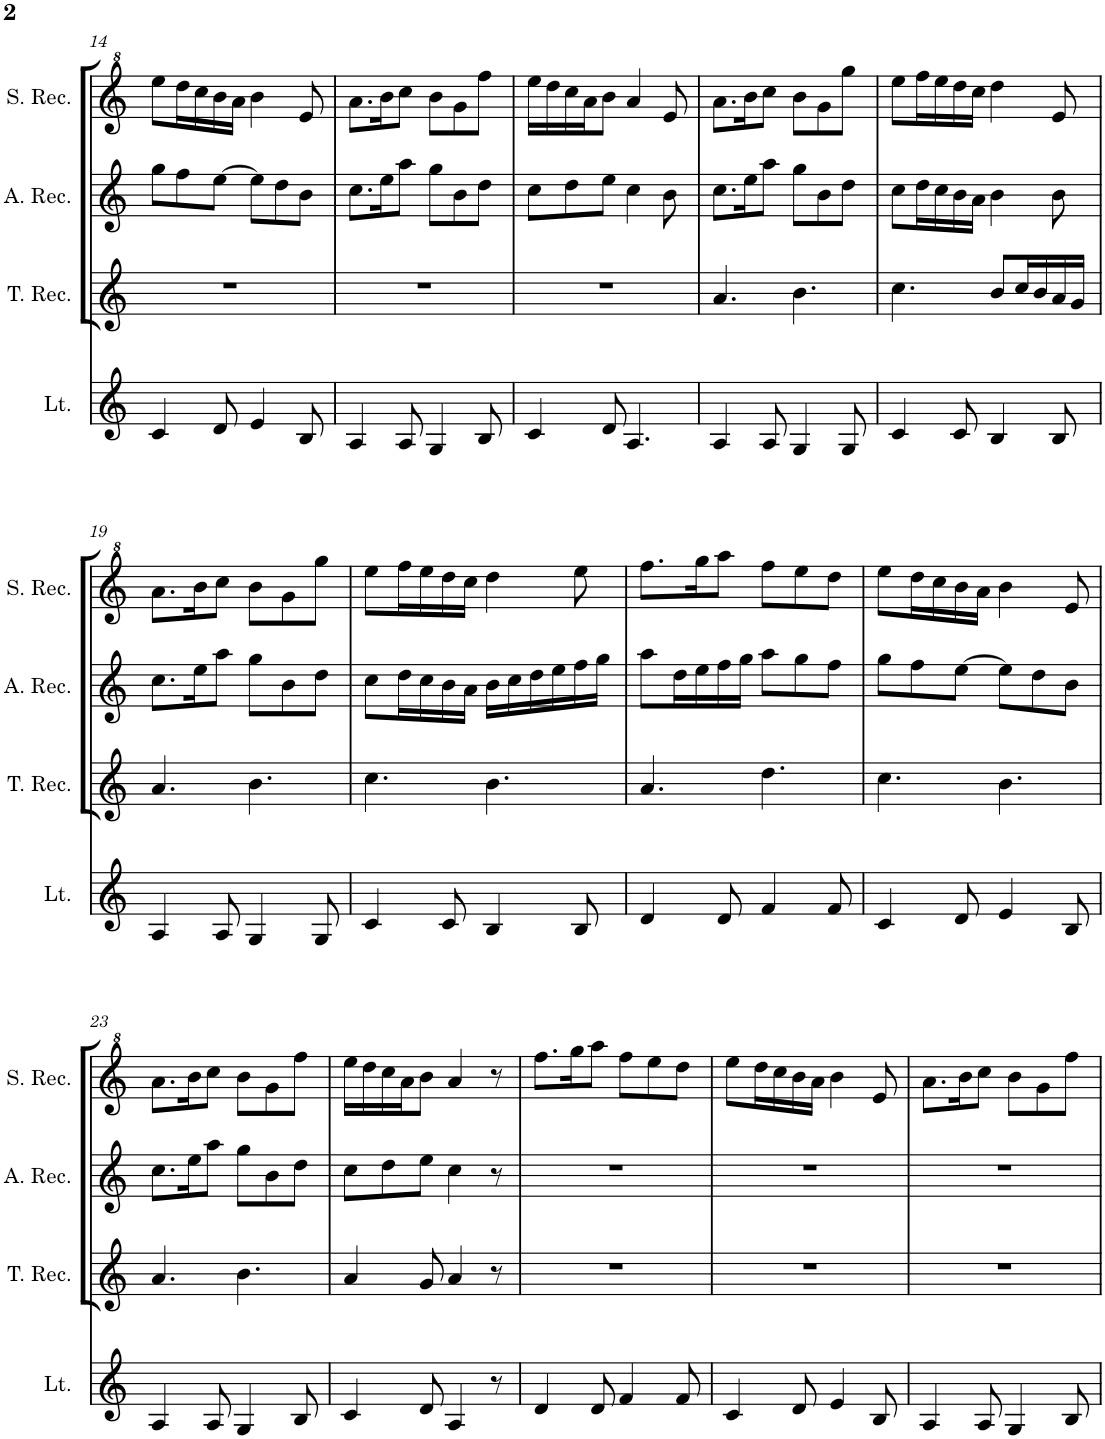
**kern	**kern	**kern	**kern
*part4	*part3	*part2	*part1
*staff4	*staff3	*staff2	*staff1
*I"Lute	*I"Tenor Recorder	*I"Alto Recorder	*I"Soprano Recorder
*I'Lt.	*I'T. Rec.	*I'A. Rec.	*I'S. Rec.
!!LO:PB:g=z
*clefG2	*clefG2	*clefG2	*clefG^2
*k[]	*k[]	*k[]	*k[]
*M6/8	*M6/8	*M6/8	*M6/8
=14	=14	=14	=14
4c/	2.r	8gg\L	8eee\L
.	.	8ff\	16ddd\L
.	.	.	16ccc\
8d/	.	[8ee\J	16bb\
.	.	.	16aa\JJ
4e/	.	8ee\L]	4bb\
.	.	8dd\	.
8B/	.	8b\J	8ee/
=15	=15	=15	=15
4A/	2.r	8.cc\L	8.aa\L
.	.	16ee\K	16bb\K
8A/	.	8aa\J	8ccc\J
4G/	.	8gg\L	8bb\L
.	.	8b\	8gg\
8B/	.	8dd\J	8fff\J
=16	=16	=16	=16
4c/	2.r	8cc\L	16eee\LL
.	.	.	16ddd\
.	.	8dd\	16ccc\
.	.	.	16aa\J
8d/	.	8ee\J	8bb\J
4.A/	.	4cc\	4aa/
.	.	8b\	8ee/
=17	=17	=17	=17
4A/	4.a/	8.cc\L	8.aa\L
.	.	16ee\K	16bb\K
8A/	.	8aa\J	8ccc\J
4G/	4.b\	8gg\L	8bb\L
.	.	8b\	8gg\
8G/	.	8dd\J	8ggg\J
=18	=18	=18	=18
4c/	4.cc\	8cc\L	8eee\L
.	.	16dd\L	16fff\L
.	.	16cc\	16eee\
8c/	.	16b\	16ddd\
.	.	16a\JJ	16ccc\JJ
4B/	8b/L	4b\	4ddd\
.	16cc/L	.	.
.	16b/	.	.
8B/	16a/	8b\	8ee/
.	16g/JJ	.	.
!!LO:LB:g=z
=19	=19	=19	=19
4A/	4.a/	8.cc\L	8.aa\L
.	.	16ee\K	16bb\K
8A/	.	8aa\J	8ccc\J
4G/	4.b\	8gg\L	8bb\L
.	.	8b\	8gg\
8G/	.	8dd\J	8ggg\J
=20	=20	=20	=20
4c/	4.cc\	8cc\L	8eee\L
.	.	16dd\L	16fff\L
.	.	16cc\	16eee\
8c/	.	16b\	16ddd\
.	.	16a\JJ	16ccc\JJ
4B/	4.b\	16b\LL	4ddd\
.	.	16cc\	.
.	.	16dd\	.
.	.	16ee\	.
8B/	.	16ff\	8eee\
.	.	16gg\JJ	.
=21	=21	=21	=21
4d/	4.a/	8aa\L	8.fff\L
.	.	16dd\L	.
.	.	16ee\	16ggg\K
8d/	.	16ff\	8aaa\J
.	.	16gg\JJ	.
4f/	4.dd\	8aa\L	8fff\L
.	.	8gg\	8eee\
8f/	.	8ff\J	8ddd\J
=22	=22	=22	=22
4c/	4.cc\	8gg\L	8eee\L
.	.	8ff\	16ddd\L
.	.	.	16ccc\
8d/	.	[8ee\J	16bb\
.	.	.	16aa\JJ
4e/	4.b\	8ee\L]	4bb\
.	.	8dd\	.
8B/	.	8b\J	8ee/
!!LO:LB:g=z
=23	=23	=23	=23
4A/	4.a/	8.cc\L	8.aa\L
.	.	16ee\K	16bb\K
8A/	.	8aa\J	8ccc\J
4G/	4.b\	8gg\L	8bb\L
.	.	8b\	8gg\
8B/	.	8dd\J	8fff\J
=24	=24	=24	=24
4c/	4a/	8cc\L	16eee\LL
.	.	.	16ddd\
.	.	8dd\	16ccc\
.	.	.	16aa\J
8d/	8g/	8ee\J	8bb\J
4A/	4a/	4cc\	4aa/
8r	8r	8r	8r
=25	=25	=25	=25
4d/	2.r	2.r	8.fff\L
.	.	.	16ggg\K
8d/	.	.	8aaa\J
4f/	.	.	8fff\L
.	.	.	8eee\
8f/	.	.	8ddd\J
=26	=26	=26	=26
4c/	2.r	2.r	8eee\L
.	.	.	16ddd\L
.	.	.	16ccc\
8d/	.	.	16bb\
.	.	.	16aa\JJ
4e/	.	.	4bb\
8B/	.	.	8ee/
=27	=27	=27	=27
4A/	2.r	2.r	8.aa\L
.	.	.	16bb\K
8A/	.	.	8ccc\J
4G/	.	.	8bb\L
.	.	.	8gg\
8B/	.	.	8fff\J
=	=	=	=
*-	*-	*-	*-
